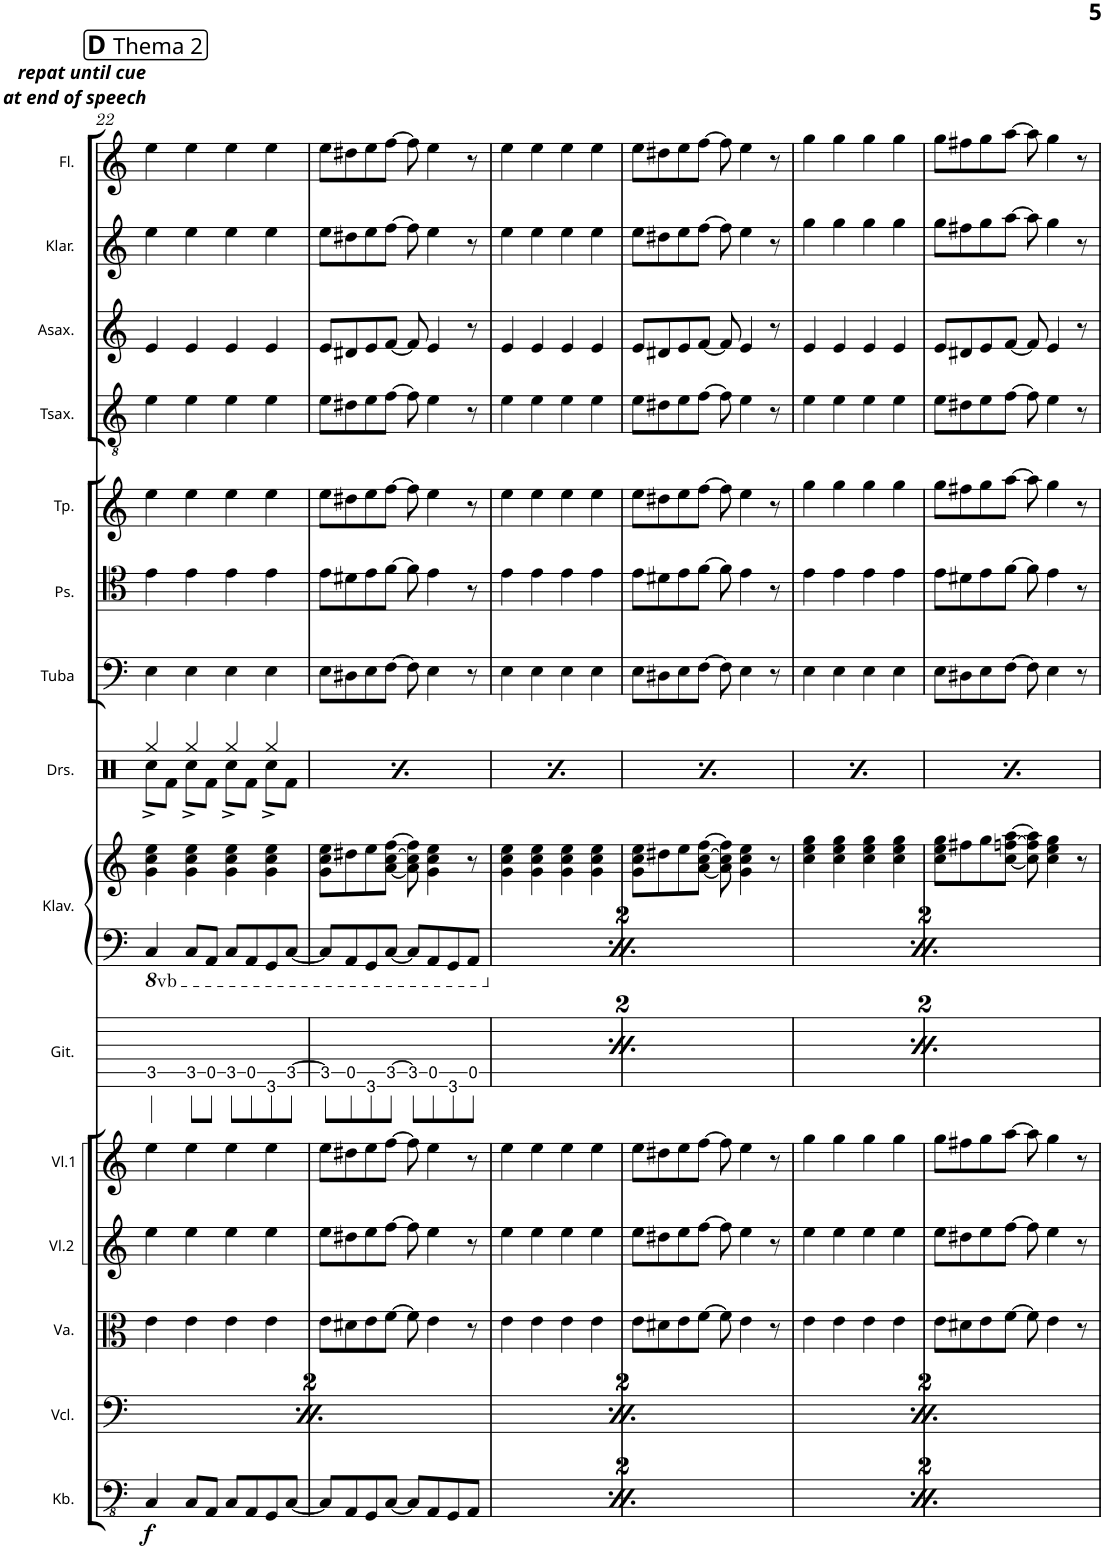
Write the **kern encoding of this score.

**kern	**dynam	**kern	**kern	**kern	**kern	**kern	**kern	**kern	**kern	**kern	**kern	**kern	**kern	**kern	**kern	**kern
*part15	*part15	*part14	*part13	*part12	*part11	*part10	*part9	*part9	*part8	*part7	*part6	*part5	*part4	*part3	*part2	*part1
*staff16	*staff16	*staff15	*staff14	*staff13	*staff12	*staff11	*staff10	*staff9	*staff8	*staff7	*staff6	*staff5	*staff4	*staff3	*staff2	*staff1
*I"Kontrabässe	*	*I"Cello	*I"Viola	*I"Violine 2	*I"Violine 1	*I"Gitarre	*I"Klavier	*	*I"Drumset	*I"Tuba	*I"Posaune	*I"Trompete	*I"Tenorsaxophon	*I"Altsaxophon	*I"Klarinette	*I"Flöte
*I'Kb.	*	*	*I'Va.	*I'Vl.2	*I'Vl.1	*I'Git.	*I'Klav.	*	*I'Drs.	*I'Tuba	*I'Ps.	*I'Tp.	*I'Tsax.	*I'Asax.	*I'Klar.	*I'Fl.
!!LO:PB:g=z
*clefFv4	*	*clefF4	*clefC3	*clefG2	*clefG2	*	*clefF4	*clefG2	*clefX	*clefF4	*clefC4	*clefG2	*clefGv2	*clefG2	*clefG2	*clefG2
*Trd7c12	*	*	*	*	*	*	*	*	*	*	*	*Trd1c2	*Trd8c14	*Trd5c9	*Trd1c2	*
*k[]	*	*k[]	*k[]	*k[]	*k[]	*k[]	*k[]	*k[]	*k[]	*k[]	*k[]	*k[]	*k[]	*k[]	*k[]	*k[]
*M4/4	*	*M4/4	*M4/4	*M4/4	*M4/4	*M4/4	*M4/4	*M4/4	*M4/4	*M4/4	*M4/4	*M4/4	*M4/4	*M4/4	*M4/4	*M4/4
*	*	*	*	*	*	*	*8ba	*	*	*	*	*	*	*	*	*
!!LO:REH:place=s1:a:fs=12:t=Thema 2
!!LO:REH:place=s1:a:B:fs=14:t=D
=22	=22	=22	=22	=22	=22	=22	=22	=22	=22	=22	=22	=22	=22	=22	=22	=22
*	*	*	*	*	*	*	*	*	*^	*	*	*	*	*	*	*
!	!	!	!	!	!	!	!	!	!	!	!	!	!	!	!	!	!LO:TX:a:Bi:t=repat until cue
!	!	!	!	!	!	!	!	!	!	!	!	!	!	!	!	!	!LO:TX:a:t=at end of speech
!	!LO:DY:b	!	!	!	!	!	!	!	!	!	!	!	!	!	!	!	!
4CC/	f	4C/	4e\	4ee\	4ee\	4C\	4CC/	4g\ 4cc\ 4ee\	4Rgg/	8Rcc^\L	4E\	4e\	4ee\	4e\	4e/	4ee\	4ee\
.	.	.	.	.	.	.	.	.	.	8Rf\J	.	.	.	.	.	.	.
8CC/L	.	8C/L	4e\	4ee\	4ee\	8C\L	8CC/L	4g\ 4cc\ 4ee\	4Rgg/	8Rcc^\L	4E\	4e\	4ee\	4e\	4e/	4ee\	4ee\
8AAA/J	.	8AA/J	.	.	.	8AA\J	8AAA/J	.	.	8Rf\J	.	.	.	.	.	.	.
8CC/L	.	8C/L	4e\	4ee\	4ee\	8C\L	8CC/L	4g\ 4cc\ 4ee\	4Rgg/	8Rcc^\L	4E\	4e\	4ee\	4e\	4e/	4ee\	4ee\
8AAA/	.	8AA/	.	.	.	8AA\	8AAA/	.	.	8Rf\J	.	.	.	.	.	.	.
8GGG/	.	8GG/	4e\	4ee\	4ee\	8GG\	8GGG/	4g\ 4cc\ 4ee\	4Rgg/	8Rcc^\L	4E\	4e\	4ee\	4e\	4e/	4ee\	4ee\
[8CC/J	.	[8C/J	.	.	.	[8C\J	[8CC/J	.	.	8Rf\J	.	.	.	.	.	.	.
=23	=23	=23	=23	=23	=23	=23	=23	=23	=23	=23	=23	=23	=23	=23	=23	=23	=23
8CC/L]	.	8C/L]	8e\L	8ee\L	8ee\L	8C\L]	8CC/L]	8g\ 8cc\ 8ee\L	4Rgg/	8Rcc^\L	8E\L	8e\L	8ee\L	8e\L	8e/L	8ee\L	8ee\L
8AAA/	.	8AA/	8d#X\	8dd#X\	8dd#X\	8AA\	8AAA/	8dd#X\	.	8Rf\J	8D#X\	8d#X\	8dd#X\	8d#X\	8d#X/	8dd#X\	8dd#X\
8GGG/	.	8GG/	8e\	8ee\	8ee\	8GG\	8GGG/	8ee\	4Rgg/	8Rcc^\L	8E\	8e\	8ee\	8e\	8e/	8ee\	8ee\
[8CC/J	.	[8C/J	[8f\J	[8ff\J	[8ff\J	[8C\J	[8CC/J	[8a\ [8cc\ [8ff\J	.	8Rf\J	[8F\J	[8f\J	[8ff\J	[8f\J	[8f/J	[8ff\J	[8ff\J
8CC/L]	.	8C/L]	8f\]	8ff\]	8ff\]	8C\L]	8CC/L]	8a\] 8cc\] 8ff\]	4Rgg/	8Rcc^\L	8F\]	8f\]	8ff\]	8f\]	8f/]	8ff\]	8ff\]
8AAA/	.	8AA/	4e\	4ee\	4ee\	8AA\	8AAA/	4g\ 4cc\ 4ee\	.	8Rf\J	4E\	4e\	4ee\	4e\	4e/	4ee\	4ee\
8GGG/	.	8GG/	.	.	.	8GG\	8GGG/	.	4Rgg/	8Rcc^\L	.	.	.	.	.	.	.
8AAA/J	.	8AA/J	8r	8r	8r	8AA\J	8AAA/J	8r	.	8Rf\J	8r	8r	8r	8r	8r	8r	8r
=24	=24	=24	=24	=24	=24	=24	=24	=24	=24	=24	=24	=24	=24	=24	=24	=24	=24
*	*	*	*	*	*	*	*X8ba	*	*	*	*	*	*	*	*	*	*
!	!LO:DY:b	!	!	!	!	!	!	!	!	!	!	!	!	!	!	!	!
4CC/	f	4C/	4e\	4ee\	4ee\	4C\	4CC/	4g\ 4cc\ 4ee\	4Rgg/	8Rcc^\L	4E\	4e\	4ee\	4e\	4e/	4ee\	4ee\
.	.	.	.	.	.	.	.	.	.	8Rf\J	.	.	.	.	.	.	.
8CC/L	.	8C/L	4e\	4ee\	4ee\	8C\L	8CC/L	4g\ 4cc\ 4ee\	4Rgg/	8Rcc^\L	4E\	4e\	4ee\	4e\	4e/	4ee\	4ee\
8AAA/J	.	8AA/J	.	.	.	8AA\J	8AAA/J	.	.	8Rf\J	.	.	.	.	.	.	.
8CC/L	.	8C/L	4e\	4ee\	4ee\	8C\L	8CC/L	4g\ 4cc\ 4ee\	4Rgg/	8Rcc^\L	4E\	4e\	4ee\	4e\	4e/	4ee\	4ee\
8AAA/	.	8AA/	.	.	.	8AA\	8AAA/	.	.	8Rf\J	.	.	.	.	.	.	.
8GGG/	.	8GG/	4e\	4ee\	4ee\	8GG\	8GGG/	4g\ 4cc\ 4ee\	4Rgg/	8Rcc^\L	4E\	4e\	4ee\	4e\	4e/	4ee\	4ee\
[8CC/J	.	[8C/J	.	.	.	[8C\J	[8CC/J	.	.	8Rf\J	.	.	.	.	.	.	.
=25	=25	=25	=25	=25	=25	=25	=25	=25	=25	=25	=25	=25	=25	=25	=25	=25	=25
8CC/L]	.	8C/L]	8e\L	8ee\L	8ee\L	8C\L]	8CC/L]	8g\ 8cc\ 8ee\L	4Rgg/	8Rcc^\L	8E\L	8e\L	8ee\L	8e\L	8e/L	8ee\L	8ee\L
8AAA/	.	8AA/	8d#X\	8dd#X\	8dd#X\	8AA\	8AAA/	8dd#X\	.	8Rf\J	8D#X\	8d#X\	8dd#X\	8d#X\	8d#X/	8dd#X\	8dd#X\
8GGG/	.	8GG/	8e\	8ee\	8ee\	8GG\	8GGG/	8ee\	4Rgg/	8Rcc^\L	8E\	8e\	8ee\	8e\	8e/	8ee\	8ee\
[8CC/J	.	[8C/J	[8f\J	[8ff\J	[8ff\J	[8C\J	[8CC/J	[8a\ [8cc\ [8ff\J	.	8Rf\J	[8F\J	[8f\J	[8ff\J	[8f\J	[8f/J	[8ff\J	[8ff\J
8CC/L]	.	8C/L]	8f\]	8ff\]	8ff\]	8C\L]	8CC/L]	8a\] 8cc\] 8ff\]	4Rgg/	8Rcc^\L	8F\]	8f\]	8ff\]	8f\]	8f/]	8ff\]	8ff\]
8AAA/	.	8AA/	4e\	4ee\	4ee\	8AA\	8AAA/	4g\ 4cc\ 4ee\	.	8Rf\J	4E\	4e\	4ee\	4e\	4e/	4ee\	4ee\
8GGG/	.	8GG/	.	.	.	8GG\	8GGG/	.	4Rgg/	8Rcc^\L	.	.	.	.	.	.	.
8AAA/J	.	8AA/J	8r	8r	8r	8AA\J	8AAA/J	8r	.	8Rf\J	8r	8r	8r	8r	8r	8r	8r
=26	=26	=26	=26	=26	=26	=26	=26	=26	=26	=26	=26	=26	=26	=26	=26	=26	=26
!	!LO:DY:b	!	!	!	!	!	!	!	!	!	!	!	!	!	!	!	!
4CC/	f	4C/	4e\	4ee\	4gg\	4C\	4CC/	4cc\ 4ee\ 4gg\	4Rgg/	8Rcc^\L	4E\	4e\	4gg\	4e\	4e/	4gg\	4gg\
.	.	.	.	.	.	.	.	.	.	8Rf\J	.	.	.	.	.	.	.
8CC/L	.	8C/L	4e\	4ee\	4gg\	8C\L	8CC/L	4cc\ 4ee\ 4gg\	4Rgg/	8Rcc^\L	4E\	4e\	4gg\	4e\	4e/	4gg\	4gg\
8AAA/J	.	8AA/J	.	.	.	8AA\J	8AAA/J	.	.	8Rf\J	.	.	.	.	.	.	.
8CC/L	.	8C/L	4e\	4ee\	4gg\	8C\L	8CC/L	4cc\ 4ee\ 4gg\	4Rgg/	8Rcc^\L	4E\	4e\	4gg\	4e\	4e/	4gg\	4gg\
8AAA/	.	8AA/	.	.	.	8AA\	8AAA/	.	.	8Rf\J	.	.	.	.	.	.	.
8GGG/	.	8GG/	4e\	4ee\	4gg\	8GG\	8GGG/	4cc\ 4ee\ 4gg\	4Rgg/	8Rcc^\L	4E\	4e\	4gg\	4e\	4e/	4gg\	4gg\
[8CC/J	.	[8C/J	.	.	.	[8C\J	[8CC/J	.	.	8Rf\J	.	.	.	.	.	.	.
=27	=27	=27	=27	=27	=27	=27	=27	=27	=27	=27	=27	=27	=27	=27	=27	=27	=27
8CC/L]	.	8C/L]	8e\L	8ee\L	8gg\L	8C\L]	8CC/L]	8cc\ 8ee\ 8gg\L	4Rgg/	8Rcc^\L	8E\L	8e\L	8gg\L	8e\L	8e/L	8gg\L	8gg\L
8AAA/	.	8AA/	8d#X\	8dd#X\	8ff#X\	8AA\	8AAA/	8ff#X\	.	8Rf\J	8D#X\	8d#X\	8ff#X\	8d#X\	8d#X/	8ff#X\	8ff#X\
8GGG/	.	8GG/	8e\	8ee\	8gg\	8GG\	8GGG/	8gg\	4Rgg/	8Rcc^\L	8E\	8e\	8gg\	8e\	8e/	8gg\	8gg\
[8CC/J	.	[8C/J	[8f\J	[8ff\J	[8aa\J	[8C\J	[8CC/J	[8cc\ [8ffn\ [8aa\J	.	8Rf\J	[8F\J	[8f\J	[8aa\J	[8f\J	[8f/J	[8aa\J	[8aa\J
8CC/L]	.	8C/L]	8f\]	8ff\]	8aa\]	8C\L]	8CC/L]	8cc\] 8ff\] 8aa\]	4Rgg/	8Rcc^\L	8F\]	8f\]	8aa\]	8f\]	8f/]	8aa\]	8aa\]
8AAA/	.	8AA/	4e\	4ee\	4gg\	8AA\	8AAA/	4cc\ 4ee\ 4gg\	.	8Rf\J	4E\	4e\	4gg\	4e\	4e/	4gg\	4gg\
8GGG/	.	8GG/	.	.	.	8GG\	8GGG/	.	4Rgg/	8Rcc^\L	.	.	.	.	.	.	.
8AAA/J	.	8AA/J	8r	8r	8r	8AA\J	8AAA/J	8r	.	8Rf\J	8r	8r	8r	8r	8r	8r	8r
*	*	*	*	*	*	*	*	*	*v	*v	*	*	*	*	*	*	*
=	=	=	=	=	=	=	=	=	=	=	=	=	=	=	=	=
*-	*-	*-	*-	*-	*-	*-	*-	*-	*-	*-	*-	*-	*-	*-	*-	*-
